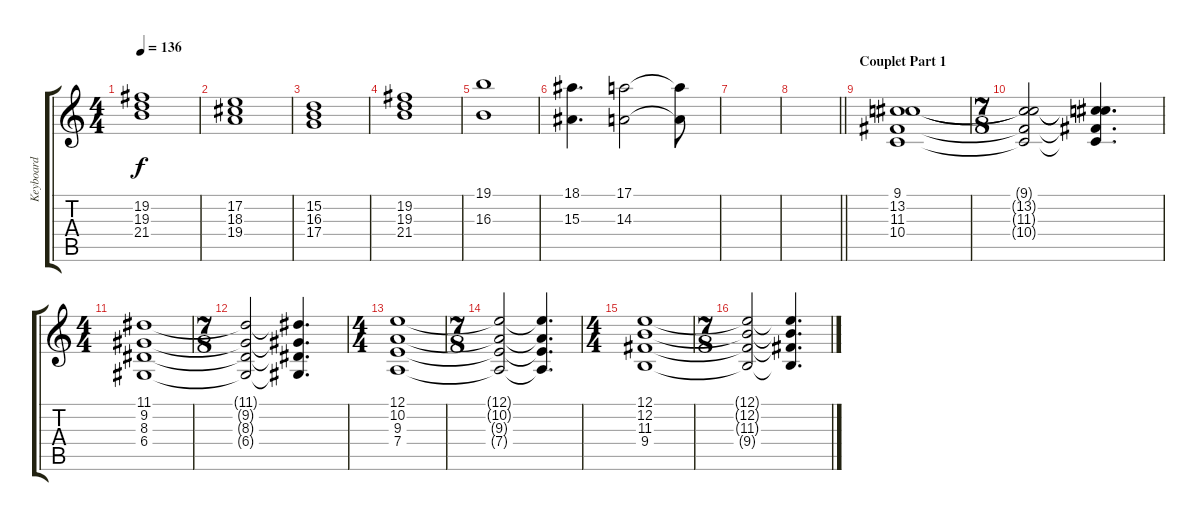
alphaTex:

\track ("Keyboard" "Keyboard") {instrument stringensemble1}
\staff {score tabs}
\tuning (E4 B3 G3 D3 A2 E2) {hide}
\ts (4 4)
\tempo 136
\clef g2
\ks c
(19.2 19.3 21.4).1{dy f} |
(17.2 18.3 19.4).1 |
(15.2 16.3 17.4).1 |
(19.2 19.3 21.4).1 |
(19.1 16.3).1 |
(18.1 15.3).4{d} (17.1 14.3).2 (17.1{t} 14.3{t}).8 |
|
\barLineRight lightlight
|
\section ("" "Couplet Part 1")
(9.1 13.2 11.3 10.4).1 |
\ts (7 8)
(9.1{t} 13.2{t} 11.3{t} 10.4{t}).2 (9.1{t} 13.2{t} 11.3{t} 10.4{t}).4{d} |
\ts (4 4)
(11.1 9.2 8.3 6.4).1 |
\ts (7 8)
(11.1{t} 9.2{t} 8.3{t} 6.4{t}).2 (11.1{t} 9.2{t} 8.3{t} 6.4{t}).4{d} |
\ts (4 4)
(12.1 10.2 9.3 7.4).1 |
\ts (7 8)
(12.1{t} 10.2{t} 9.3{t} 7.4{t}).2 (12.1{t} 10.2{t} 9.3{t} 7.4{t}).4{d} |
\ts (4 4)
(12.1 12.2 11.3 9.4).1 |
\ts (7 8)
(12.1{t} 12.2{t} 11.3{t} 9.4{t}).2 (12.1{t} 12.2{t} 11.3{t} 9.4{t}).4{d}
